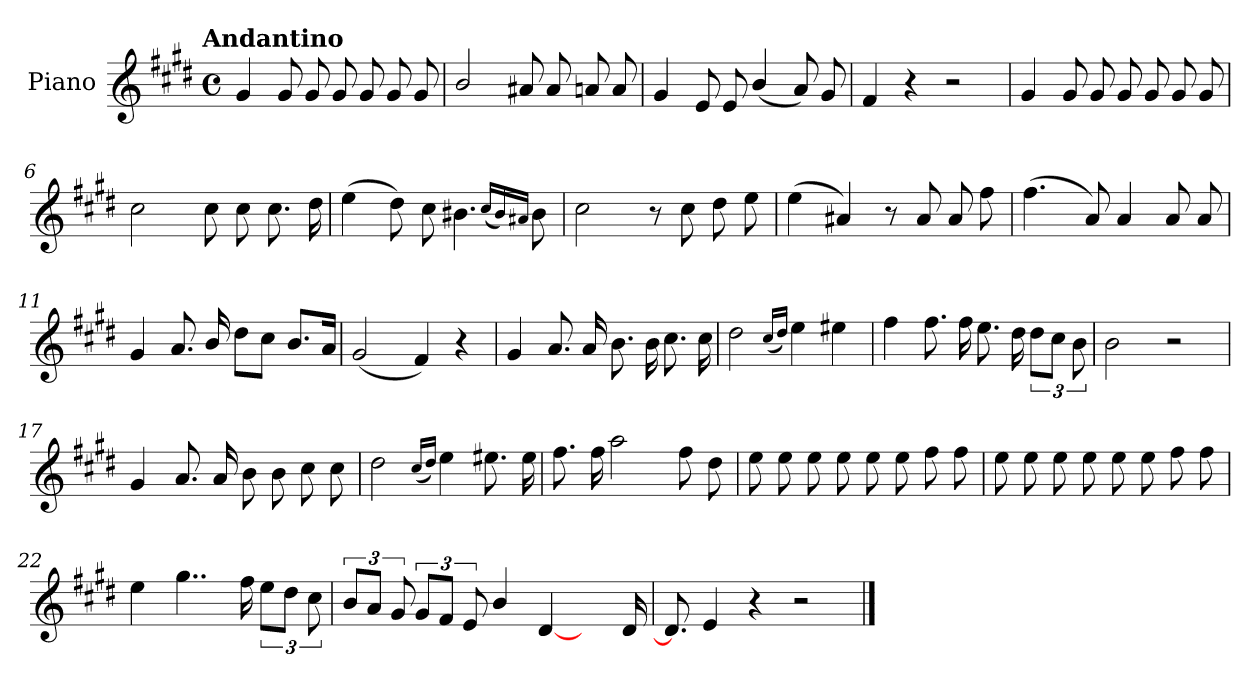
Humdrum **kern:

**kern
*part1
*staff1
*I"Piano
*I'Pno.
*clefG2
*k[f#c#g#d#]
!!LO:TX:omd:t=Andantino
*M4/4
*met(c)
*MM92
=1
4g#/
8g#/
8g#/
8g#/
8g#/
8g#/
8g#/
=2
2b/
8a#X/
8a#/
8an/
8a/
=3
4g#/
8e/
8e/
(<4b/
8a/)
8g#/
=4
4f#/
4r
2r
!!LO:LB:g=z
=5
4g#/
8g#/
8g#/
8g#/
8g#/
8g#/
8g#/
=6
2cc#\
8cc#\
8cc#\
8.cc#\
16dd#\
=7
(>4ee\
8dd#\)
8cc#\
4.b#X\
(<16qqcc#/LL
16qqb#/)
16qqa#X/JJ
8b#\
=8
2cc#\
8r
8cc#\
8dd#\
8ee\
=9
(>4ee\
4a#X/)
8r
8a#/
8a#/
8ff#\
!!LO:LB:g=z
=10
(>4.ff#\
8a/)
4a/
8a/
8a/
=11
4g#/
8.a/
16b/
8dd#\L
8cc#\J
8.b/L
16a/Jk
=12
(<2g#/
4f#/)
4r
=13
4g#/
8.a/
16a/
8.b\
16b\
8.cc#\
16cc#\
=14
2dd#\
(<16qqcc#/LL
16qqdd#/JJ)
4ee\
4ee#X\
!!LO:LB:g=z
=15
4ff#\
8.ff#\
16ff#\
8.ee\
16dd#\
12dd#\L
12cc#\J
12b\
=16
2b\
2r
=17
4g#/
8.a/
16a/
8b\
8b\
8cc#\
8cc#\
=18
2dd#\
(<16qqcc#/LL
16qqdd#/JJ)
4ee\
8.ee#X\
16ee#\
!!LO:LB:g=z
=19
8.ff#\
16ff#\
2aa\
8ff#\
8dd#\
=20
8ee\
8ee\
8ee\
8ee\
8ee\
8ee\
8ff#\
8ff#\
=21
8ee\
8ee\
8ee\
8ee\
8ee\
8ee\
8ff#\
8ff#\
!!LO:LB:g=z
=22
4ee\
4..gg#\
16ff#\
12ee\L
12dd#\J
12cc#\
=23
12b/L
12a/J
12g#/
12g#/L
12f#/J
12e/
4b/
[4d#/
8.ryy
16d#/
=24
8.d#/]
4e/
4r
2r
==
*-
